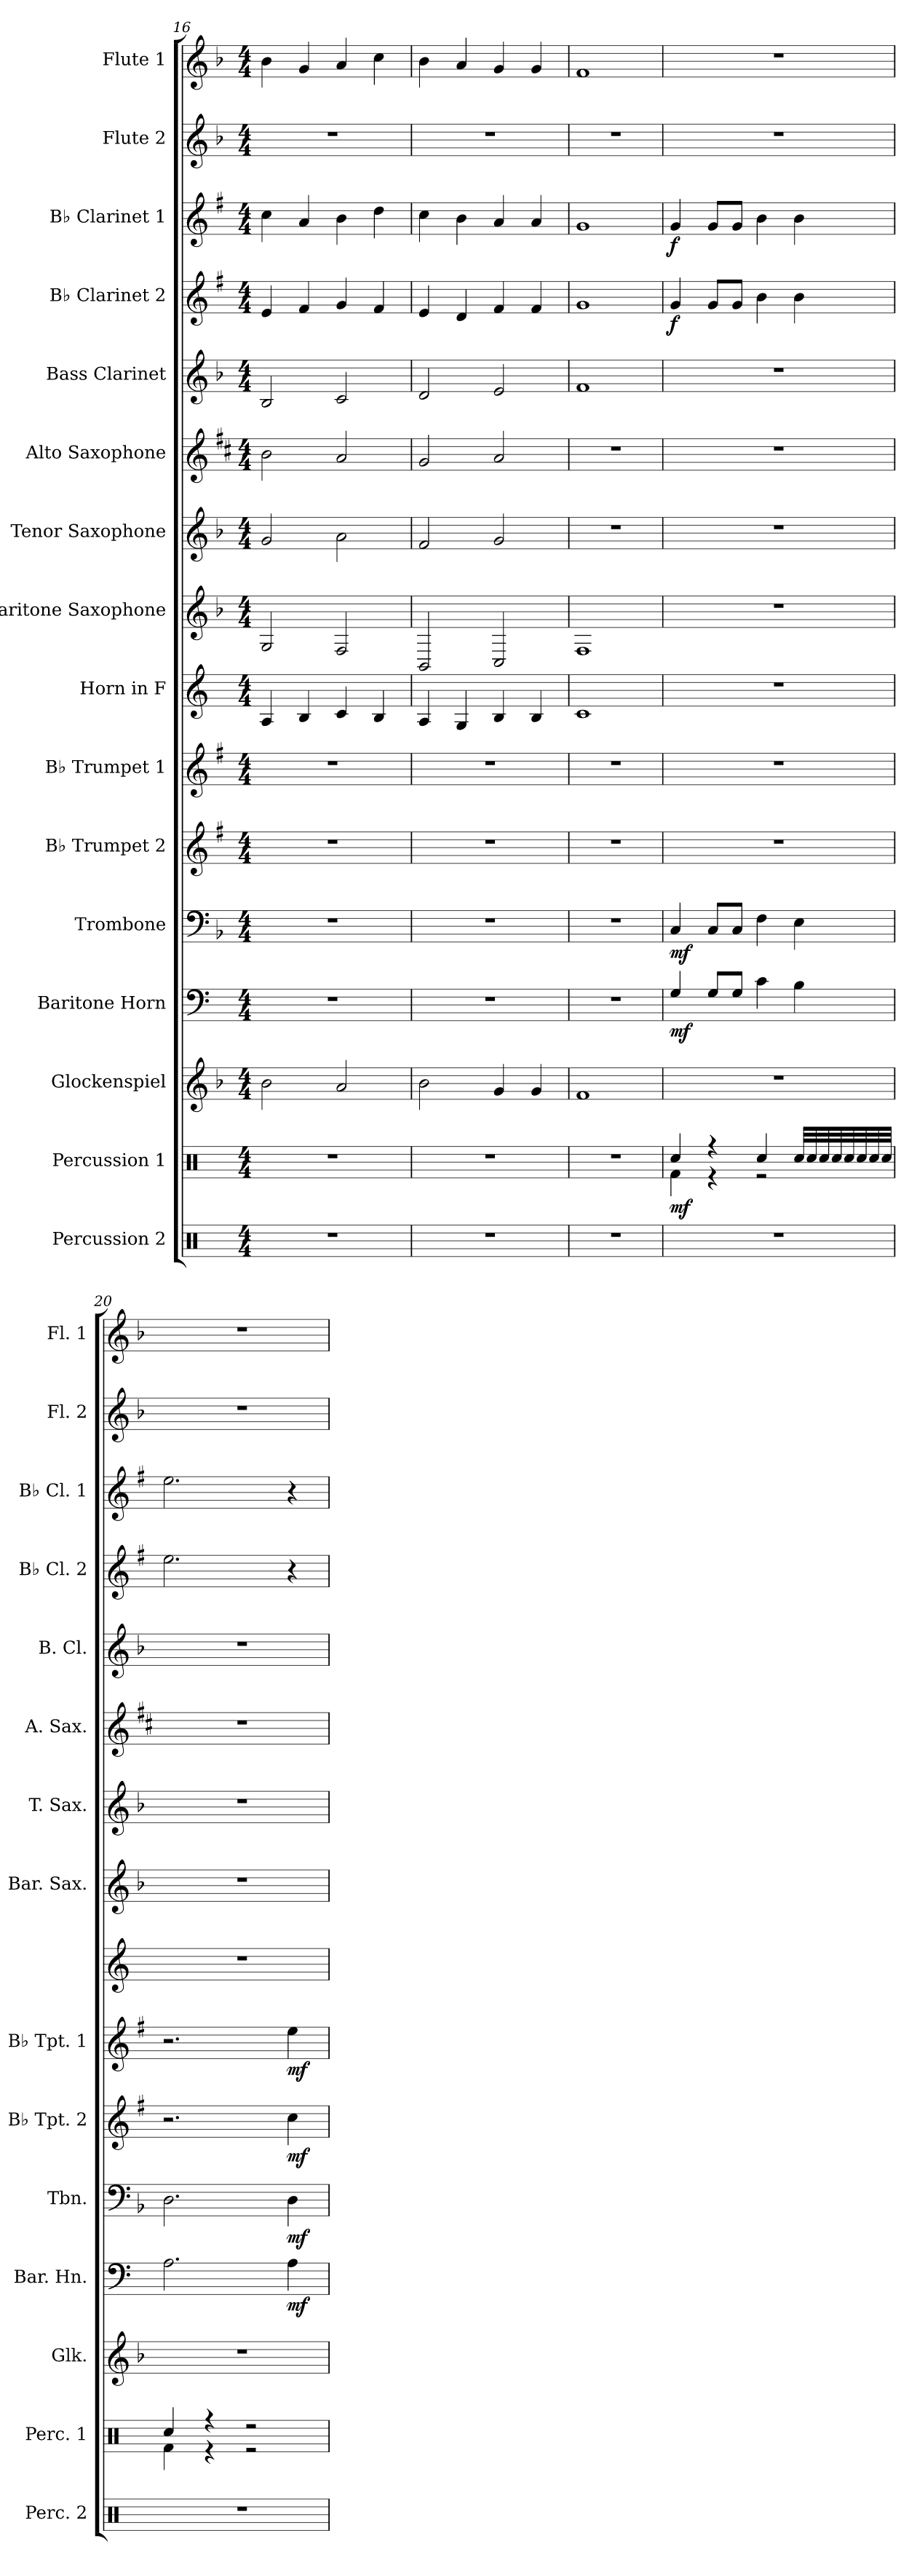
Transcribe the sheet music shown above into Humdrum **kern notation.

**kern	**kern	**dynam	**kern	**kern	**dynam	**kern	**dynam	**kern	**dynam	**kern	**dynam	**kern	**kern	**kern	**kern	**kern	**kern	**dynam	**kern	**dynam	**kern	**kern
*part16	*part15	*part15	*part14	*part13	*part13	*part12	*part12	*part11	*part11	*part10	*part10	*part9	*part8	*part7	*part6	*part5	*part4	*part4	*part3	*part3	*part2	*part1
*staff16	*staff15	*staff15	*staff14	*staff13	*staff13	*staff12	*staff12	*staff11	*staff11	*staff10	*staff10	*staff9	*staff8	*staff7	*staff6	*staff5	*staff4	*staff4	*staff3	*staff3	*staff2	*staff1
*I"Percussion 2	*I"Percussion 1	*	*I"Glockenspiel	*I"Baritone Horn	*	*I"Trombone	*	*I"B♭ Trumpet 2	*	*I"B♭ Trumpet 1	*	*I"Horn in F	*I"Baritone Saxophone	*I"Tenor Saxophone	*I"Alto Saxophone	*I"Bass Clarinet	*I"B♭ Clarinet 2	*	*I"B♭ Clarinet 1	*	*I"Flute 2	*I"Flute 1
*I'Perc. 2	*I'Perc. 1	*	*I'Glk.	*I'Bar. Hn.	*	*I'Tbn.	*	*I'B♭ Tpt. 2	*	*I'B♭ Tpt. 1	*	*	*I'Bar. Sax.	*I'T. Sax.	*I'A. Sax.	*I'B. Cl.	*I'B♭ Cl. 2	*	*I'B♭ Cl. 1	*	*I'Fl. 2	*I'Fl. 1
*clefX	*clefX	*	*clefG2	*clefF4	*	*clefF4	*	*clefG2	*	*clefG2	*	*clefG2	*clefG2	*clefG2	*clefG2	*clefG2	*clefG2	*	*clefG2	*	*clefG2	*clefG2
*	*	*	*ITrd-14c-24	*ITrd4c7	*	*	*	*ITrd1c2	*	*ITrd1c2	*	*ITrd4c7	*ITrd12c21	*ITrd8c14	*ITrd5c9	*ITrd8c14	*ITrd1c2	*	*ITrd1c2	*	*	*
*k[]	*k[]	*	*k[b-]	*k[b-]	*	*k[b-]	*	*k[b-]	*	*k[b-]	*	*k[b-]	*k[b-]	*k[b-]	*k[b-]	*k[b-]	*k[b-]	*	*k[b-]	*	*k[b-]	*k[b-]
*M4/4	*M4/4	*	*M4/4	*M4/4	*	*M4/4	*	*M4/4	*	*M4/4	*	*M4/4	*M4/4	*M4/4	*M4/4	*M4/4	*M4/4	*	*M4/4	*	*M4/4	*M4/4
=16	=16	=16	=16	=16	=16	=16	=16	=16	=16	=16	=16	=16	=16	=16	=16	=16	=16	=16	=16	=16	=16	=16
1r	1r	.	2bbb-\	1r	.	1r	.	1r	.	1r	.	4D/	2GG/	2G/	2d\	2BB-/	4d/	.	4b-\	.	1r	4b-\
.	.	.	.	.	.	.	.	.	.	.	.	4E/	.	.	.	.	4e/	.	4g/	.	.	4g/
.	.	.	2aaa/	.	.	.	.	.	.	.	.	4F/	2FF/	2A\	2c/	2C/	4f/	.	4a\	.	.	4a/
.	.	.	.	.	.	.	.	.	.	.	.	4E/	.	.	.	.	4e/	.	4cc\	.	.	4cc\
=17	=17	=17	=17	=17	=17	=17	=17	=17	=17	=17	=17	=17	=17	=17	=17	=17	=17	=17	=17	=17	=17	=17
1r	1r	.	2bbb-\	1r	.	1r	.	1r	.	1r	.	4D/	2BBB-/	2F/	2B-/	2D/	4d/	.	4b-\	.	1r	4b-\
.	.	.	.	.	.	.	.	.	.	.	.	4C/	.	.	.	.	4c/	.	4a\	.	.	4a/
.	.	.	4ggg/	.	.	.	.	.	.	.	.	4E/	2CC/	2G/	2c/	2E/	4e/	.	4g/	.	.	4g/
.	.	.	4ggg/	.	.	.	.	.	.	.	.	4E/	.	.	.	.	4e/	.	4g/	.	.	4g/
=18	=18	=18	=18	=18	=18	=18	=18	=18	=18	=18	=18	=18	=18	=18	=18	=18	=18	=18	=18	=18	=18	=18
1r	1r	.	1fff	1r	.	1r	.	1r	.	1r	.	1F	1FF	1r	1r	1F	1f	.	1f	.	1r	1f
=19	=19	=19	=19	=19	=19	=19	=19	=19	=19	=19	=19	=19	=19	=19	=19	=19	=19	=19	=19	=19	=19	=19
*	*^	*	*	*	*	*	*	*	*	*	*	*	*	*	*	*	*	*	*	*	*	*
!	!	!	!LO:DY:b	!	!	!LO:DY:b	!	!LO:DY:b	!	!	!	!	!	!	!	!	!	!	!LO:DY:b	!	!LO:DY:b	!	!
1r	4Rcc/	4Rf\	mf	1r	4C/	mf	4C/	mf	1r	.	1r	.	1r	1r	1r	1r	1r	4f/	f	4f/	f	1r	1r
.	4r	4r	.	.	8C/L	.	8C/L	.	.	.	.	.	.	.	.	.	.	8f/L	.	8f/L	.	.	.
.	.	.	.	.	8C/J	.	8C/J	.	.	.	.	.	.	.	.	.	.	8f/J	.	8f/J	.	.	.
.	4Rcc/	2r	.	.	4F\	.	4F\	.	.	.	.	.	.	.	.	.	.	4a\	.	4a\	.	.	.
.	32Rcc/LLL	.	.	.	4E\	.	4E\	.	.	.	.	.	.	.	.	.	.	4a\	.	4a\	.	.	.
.	32Rcc/	.	.	.	.	.	.	.	.	.	.	.	.	.	.	.	.	.	.	.	.	.	.
.	32Rcc/	.	.	.	.	.	.	.	.	.	.	.	.	.	.	.	.	.	.	.	.	.	.
.	32Rcc/	.	.	.	.	.	.	.	.	.	.	.	.	.	.	.	.	.	.	.	.	.	.
.	32Rcc/	.	.	.	.	.	.	.	.	.	.	.	.	.	.	.	.	.	.	.	.	.	.
.	32Rcc/	.	.	.	.	.	.	.	.	.	.	.	.	.	.	.	.	.	.	.	.	.	.
.	32Rcc/	.	.	.	.	.	.	.	.	.	.	.	.	.	.	.	.	.	.	.	.	.	.
.	32Rcc/JJJ	.	.	.	.	.	.	.	.	.	.	.	.	.	.	.	.	.	.	.	.	.	.
=20	=20	=20	=20	=20	=20	=20	=20	=20	=20	=20	=20	=20	=20	=20	=20	=20	=20	=20	=20	=20	=20	=20	=20
1r	4Rcc/	4Rf\	.	1r	2.D\	.	2.D\	.	2.r	.	2.r	.	1r	1r	1r	1r	1r	2.dd\	.	2.dd\	.	1r	1r
.	4r	4r	.	.	.	.	.	.	.	.	.	.	.	.	.	.	.	.	.	.	.	.	.
.	2r	2r	.	.	.	.	.	.	.	.	.	.	.	.	.	.	.	.	.	.	.	.	.
!	!	!	!	!	!	!LO:DY:b	!	!LO:DY:b	!	!LO:DY:b	!	!LO:DY:b	!	!	!	!	!	!	!	!	!	!	!
.	.	.	.	.	4D\	mf	4D\	mf	4b-\	mf	4dd\	mf	.	.	.	.	.	4r	.	4r	.	.	.
*	*v	*v	*	*	*	*	*	*	*	*	*	*	*	*	*	*	*	*	*	*	*	*	*
=	=	=	=	=	=	=	=	=	=	=	=	=	=	=	=	=	=	=	=	=	=	=
*-	*-	*-	*-	*-	*-	*-	*-	*-	*-	*-	*-	*-	*-	*-	*-	*-	*-	*-	*-	*-	*-	*-
